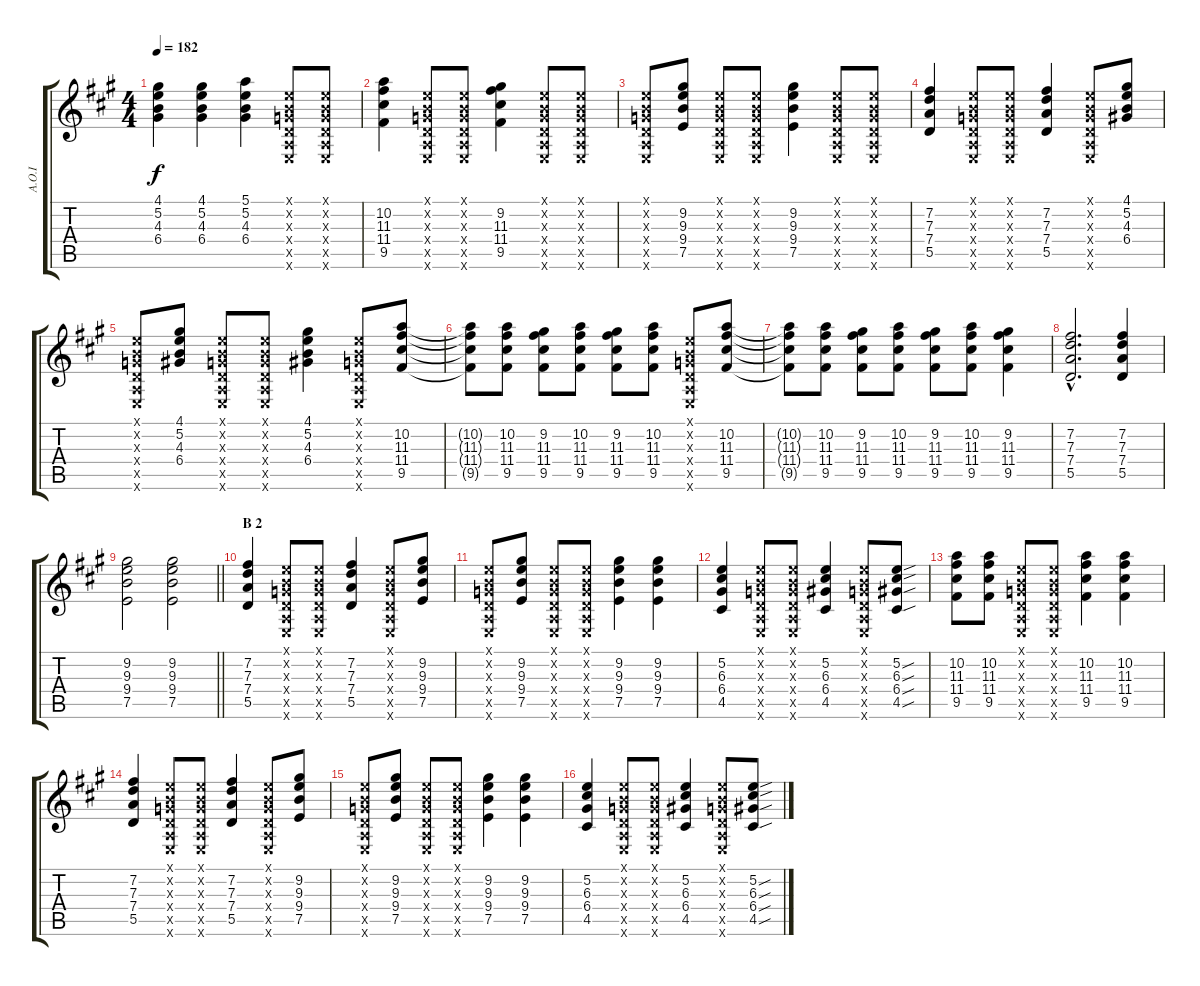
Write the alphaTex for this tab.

\track ("A.O.I" "A.O.I") {instrument distortionguitar}
\staff {score tabs}
\tuning (E4 B3 G3 D3 A2 E2) {hide}
\ts (4 4)
\tempo 182
\clef g2
\ks a
(4.1{t} 5.2{t} 4.3{t} 6.4{t}).4{dy f} (4.1 5.2 4.3 6.4).4 (5.1 5.2 4.3 6.4).4 (0.1{x} 0.2{x} 0.3{x} 0.4{x} 0.5{x} 0.6{x}).8 (0.1{x} 0.2{x} 0.3{x} 0.4{x} 0.5{x} 0.6{x}).8 |
(10.2 11.3 11.4 9.5).4 (0.1{x} 0.2{x} 0.3{x} 0.4{x} 0.5{x} 0.6{x}).8 (0.1{x} 0.2{x} 0.3{x} 0.4{x} 0.5{x} 0.6{x}).8 (9.2 11.3 11.4 9.5).4 (0.1{x} 0.2{x} 0.3{x} 0.4{x} 0.5{x} 0.6{x}).8 (0.1{x} 0.2{x} 0.3{x} 0.4{x} 0.5{x} 0.6{x}).8 |
(0.1{x} 0.2{x} 0.3{x} 0.4{x} 0.5{x} 0.6{x}).8 (9.2 9.3 9.4 7.5).8 (0.1{x} 0.2{x} 0.3{x} 0.4{x} 0.5{x} 0.6{x}).8 (0.1{x} 0.2{x} 0.3{x} 0.4{x} 0.5{x} 0.6{x}).8 (9.2 9.3 9.4 7.5).4 (0.1{x} 0.2{x} 0.3{x} 0.4{x} 0.5{x} 0.6{x}).8 (0.1{x} 0.2{x} 0.3{x} 0.4{x} 0.5{x} 0.6{x}).8 |
(7.2 7.3 7.4 5.5).4 (0.1{x} 0.2{x} 0.3{x} 0.4{x} 0.5{x} 0.6{x}).8 (0.1{x} 0.2{x} 0.3{x} 0.4{x} 0.5{x} 0.6{x}).8 (7.2 7.3 7.4 5.5).4 (0.1{x} 0.2{x} 0.3{x} 0.4{x} 0.5{x} 0.6{x}).8 (4.1 5.2 4.3 6.4).8 |
(0.1{x} 0.2{x} 0.3{x} 0.4{x} 0.5{x} 0.6{x}).8 (4.1 5.2 4.3 6.4).8 (0.1{x} 0.2{x} 0.3{x} 0.4{x} 0.5{x} 0.6{x}).8 (0.1{x} 0.2{x} 0.3{x} 0.4{x} 0.5{x} 0.6{x}).8 (4.1 5.2 4.3 6.4).4 (0.1{x} 0.2{x} 0.3{x} 0.4{x} 0.5{x} 0.6{x}).8 (10.2 11.3 11.4 9.5).8 |
(10.2{t} 11.3{t} 11.4{t} 9.5{t}).8 (10.2 11.3 11.4 9.5).8 (9.2 11.3 11.4 9.5).8 (10.2 11.3 11.4 9.5).8 (9.2 11.3 11.4 9.5).8 (10.2 11.3 11.4 9.5).8 (0.1{x} 0.2{x} 0.3{x} 0.4{x} 0.5{x} 0.6{x}).8 (10.2 11.3 11.4 9.5).8 |
(10.2{t} 11.3{t} 11.4{t} 9.5{t}).8 (10.2 11.3 11.4 9.5).8 (9.2 11.3 11.4 9.5).8 (10.2 11.3 11.4 9.5).8 (9.2 11.3 11.4 9.5).8 (10.2 11.3 11.4 9.5).8 (9.2 11.3 11.4 9.5).4 |
(7.2{hac} 7.3{hac} 7.4{hac} 5.5{hac}).2{d} (7.2 7.3 7.4 5.5).4 |
\barLineRight lightlight
(9.2 9.3 9.4 7.5).2 (9.2 9.3 9.4 7.5).2 |
\section ("" "B 2")
(7.2 7.3 7.4 5.5).4 (0.1{x} 0.2{x} 0.3{x} 0.4{x} 0.5{x} 0.6{x}).8 (0.1{x} 0.2{x} 0.3{x} 0.4{x} 0.5{x} 0.6{x}).8 (7.2 7.3 7.4 5.5).4 (0.1{x} 0.2{x} 0.3{x} 0.4{x} 0.5{x} 0.6{x}).8 (9.2 9.3 9.4 7.5).8 |
(0.1{x} 0.2{x} 0.3{x} 0.4{x} 0.5{x} 0.6{x}).8 (9.2 9.3 9.4 7.5).8 (0.1{x} 0.2{x} 0.3{x} 0.4{x} 0.5{x} 0.6{x}).8 (0.1{x} 0.2{x} 0.3{x} 0.4{x} 0.5{x} 0.6{x}).8 (9.2 9.3 9.4 7.5).4 (9.2 9.3 9.4 7.5).4 |
(5.2 6.3 6.4 4.5).4 (0.1{x} 0.2{x} 0.3{x} 0.4{x} 0.5{x} 0.6{x}).8 (0.1{x} 0.2{x} 0.3{x} 0.4{x} 0.5{x} 0.6{x}).8 (5.2 6.3 6.4 4.5).4 (0.1{x} 0.2{x} 0.3{x} 0.4{x} 0.5{x} 0.6{x}).8 (5.2{sou} 6.3{sou} 6.4{sou} 4.5{sou}).8 |
(10.2 11.3 11.4 9.5).8 (10.2 11.3 11.4 9.5).8 (0.1{x} 0.2{x} 0.3{x} 0.4{x} 0.5{x} 0.6{x}).8 (0.1{x} 0.2{x} 0.3{x} 0.4{x} 0.5{x} 0.6{x}).8 (10.2 11.3 11.4 9.5).4 (10.2 11.3 11.4 9.5).4 |
(7.2 7.3 7.4 5.5).4 (0.1{x} 0.2{x} 0.3{x} 0.4{x} 0.5{x} 0.6{x}).8 (0.1{x} 0.2{x} 0.3{x} 0.4{x} 0.5{x} 0.6{x}).8 (7.2 7.3 7.4 5.5).4 (0.1{x} 0.2{x} 0.3{x} 0.4{x} 0.5{x} 0.6{x}).8 (9.2 9.3 9.4 7.5).8 |
(0.1{x} 0.2{x} 0.3{x} 0.4{x} 0.5{x} 0.6{x}).8 (9.2 9.3 9.4 7.5).8 (0.1{x} 0.2{x} 0.3{x} 0.4{x} 0.5{x} 0.6{x}).8 (0.1{x} 0.2{x} 0.3{x} 0.4{x} 0.5{x} 0.6{x}).8 (9.2 9.3 9.4 7.5).4 (9.2 9.3 9.4 7.5).4 |
(5.2 6.3 6.4 4.5).4 (0.1{x} 0.2{x} 0.3{x} 0.4{x} 0.5{x} 0.6{x}).8 (0.1{x} 0.2{x} 0.3{x} 0.4{x} 0.5{x} 0.6{x}).8 (5.2 6.3 6.4 4.5).4 (0.1{x} 0.2{x} 0.3{x} 0.4{x} 0.5{x} 0.6{x}).8 (5.2{sou} 6.3{sou} 6.4{sou} 4.5{sou}).8
